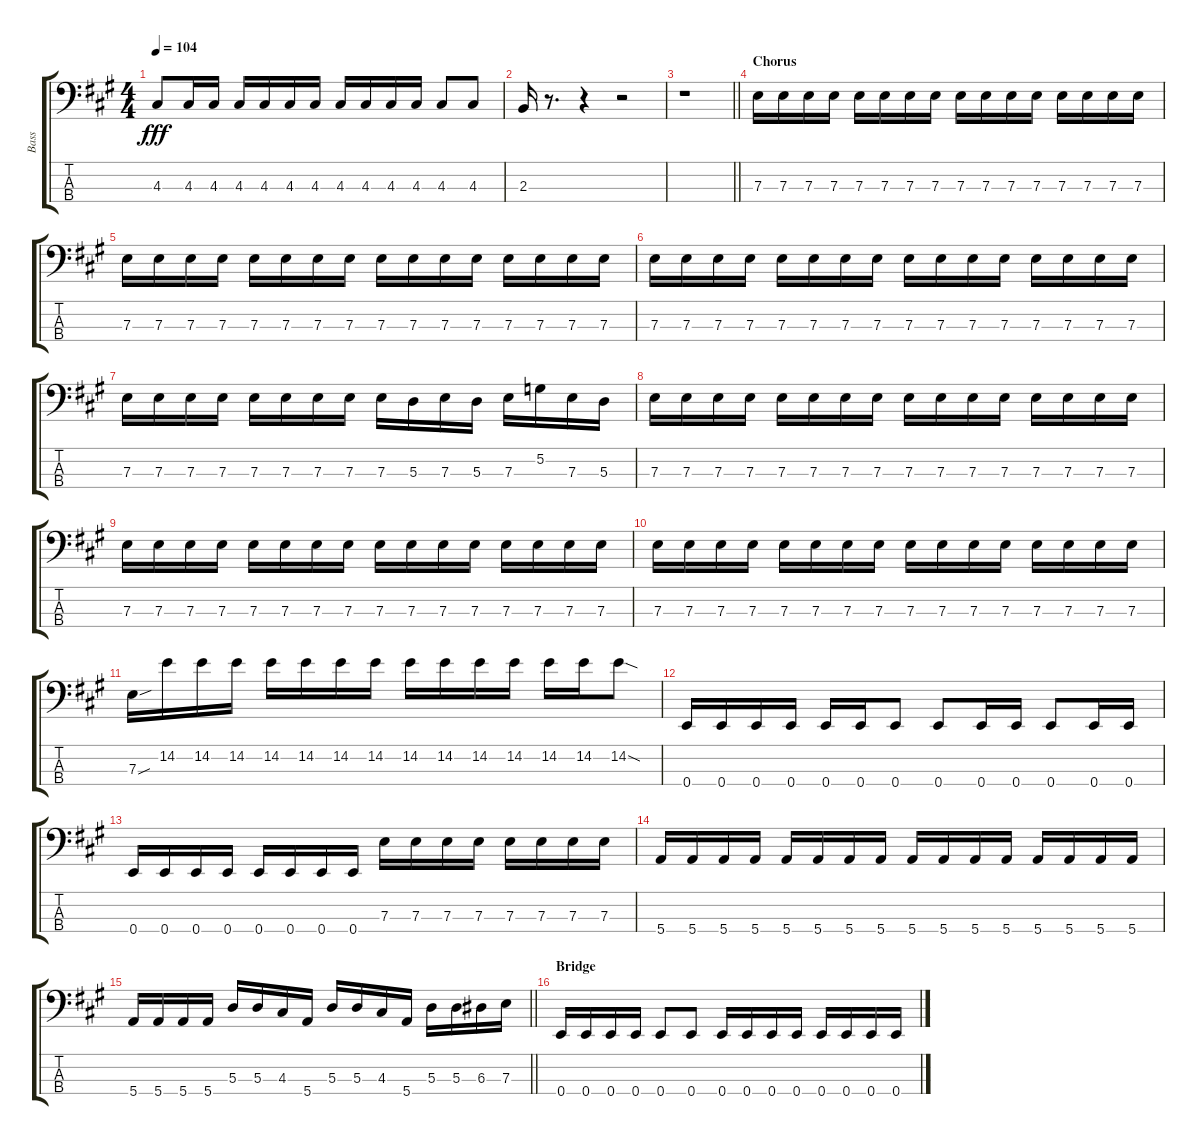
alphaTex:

\track ("Bass" "Bass") {instrument electricbassfinger}
\staff {score tabs}
\tuning (G2 D2 A1 E1) {hide}
\ts (4 4)
\tempo 104
\clef f4
\ks a
4.3.8{dy fff} 4.3.16 4.3.16 4.3.16 4.3.16 4.3.16 4.3.16 4.3.16 4.3.16 4.3.16 4.3.16 4.3.8 4.3.8 |
2.3.16 r.8{d} r.4 r.2 |
\barLineRight lightlight
r.1 |
\section ("" "Chorus")
7.3.16 7.3.16 7.3.16 7.3.16 7.3.16 7.3.16 7.3.16 7.3.16 7.3.16 7.3.16 7.3.16 7.3.16 7.3.16 7.3.16 7.3.16 7.3.16 |
7.3.16 7.3.16 7.3.16 7.3.16 7.3.16 7.3.16 7.3.16 7.3.16 7.3.16 7.3.16 7.3.16 7.3.16 7.3.16 7.3.16 7.3.16 7.3.16 |
7.3.16 7.3.16 7.3.16 7.3.16 7.3.16 7.3.16 7.3.16 7.3.16 7.3.16 7.3.16 7.3.16 7.3.16 7.3.16 7.3.16 7.3.16 7.3.16 |
7.3.16 7.3.16 7.3.16 7.3.16 7.3.16 7.3.16 7.3.16 7.3.16 7.3.16 5.3.16 7.3.16 5.3.16 7.3.16 5.2.16 7.3.16 5.3.16 |
7.3.16 7.3.16 7.3.16 7.3.16 7.3.16 7.3.16 7.3.16 7.3.16 7.3.16 7.3.16 7.3.16 7.3.16 7.3.16 7.3.16 7.3.16 7.3.16 |
7.3.16 7.3.16 7.3.16 7.3.16 7.3.16 7.3.16 7.3.16 7.3.16 7.3.16 7.3.16 7.3.16 7.3.16 7.3.16 7.3.16 7.3.16 7.3.16 |
7.3.16 7.3.16 7.3.16 7.3.16 7.3.16 7.3.16 7.3.16 7.3.16 7.3.16 7.3.16 7.3.16 7.3.16 7.3.16 7.3.16 7.3.16 7.3.16 |
7.3{sou}.16 14.2.16 14.2.16 14.2.16 14.2.16 14.2.16 14.2.16 14.2.16 14.2.16 14.2.16 14.2.16 14.2.16 14.2.16 14.2.16 14.2{sod}.8 |
0.4.16 0.4.16 0.4.16 0.4.16 0.4.16 0.4.16 0.4.8 0.4.8 0.4.16 0.4.16 0.4.8 0.4.16 0.4.16 |
0.4.16 0.4.16 0.4.16 0.4.16 0.4.16 0.4.16 0.4.16 0.4.16 7.3.16 7.3.16 7.3.16 7.3.16 7.3.16 7.3.16 7.3.16 7.3.16 |
5.4.16 5.4.16 5.4.16 5.4.16 5.4.16 5.4.16 5.4.16 5.4.16 5.4.16 5.4.16 5.4.16 5.4.16 5.4.16 5.4.16 5.4.16 5.4.16 |
\barLineRight lightlight
5.4.16 5.4.16 5.4.16 5.4.16 5.3.16 5.3.16 4.3.16 5.4.16 5.3.16 5.3.16 4.3.16 5.4.16 5.3.16 5.3.16 6.3.16 7.3.16 |
\section ("" "Bridge")
0.4.16 0.4.16 0.4.16 0.4.16 0.4.8 0.4.8 0.4.16 0.4.16 0.4.16 0.4.16 0.4.16 0.4.16 0.4.16 0.4.16
